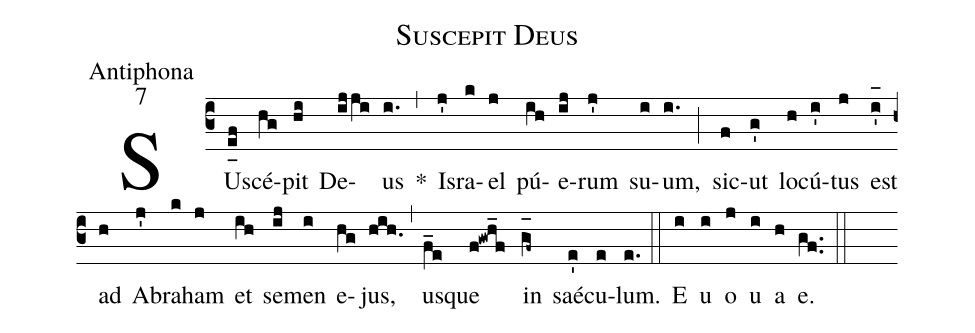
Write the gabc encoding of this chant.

name:Suscepit Deus;
office-part:Antiphona;
mode:7;
%%
(c3) SUs(e_[uh:l]f)cé(hg)pit(hi) De(ijji)us(i.) *(,) Is(j')ra(k)el(j) pú(ih)e(ij)rum(j') su(i)um,(i.) (;) sic(f)ut(g') lo(h)cú(i')tus(j) est(i'_[oh:h]) ad(h) A(j')bra(k)ham(j) et(ih) se(ij)men(i) e(hg)jus,(hih.) (,) us(f_e)que(f!gwh_f) in(g_[oh:h]f~) saé(e')cu(e)lum.(e.) (::) <eu>E(i) u(i) o(j) u(i) a(h) e.</eu>(gf..) (::)
